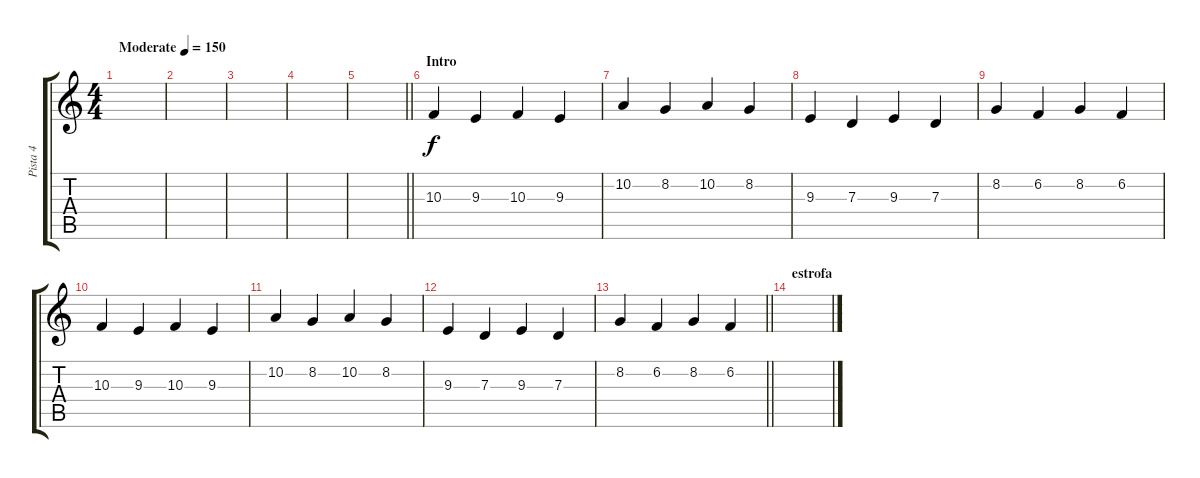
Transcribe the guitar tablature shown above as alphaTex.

\track ("Pista 4" "Pista 4") {instrument accordion}
\staff {score tabs}
\tuning (E4 B3 G3 D3 A2 E2) {hide}
\ts (4 4)
\tempo (150 "Moderate")
\clef g2
\ks c
|
|
|
|
\barLineRight lightlight
|
\section ("" "Intro")
10.3.4 9.3.4 10.3.4 9.3.4 |
10.2.4 8.2.4 10.2.4 8.2.4 |
9.3.4 7.3.4 9.3.4 7.3.4 |
8.2.4 6.2.4 8.2.4 6.2.4 |
10.3.4 9.3.4 10.3.4 9.3.4 |
10.2.4 8.2.4 10.2.4 8.2.4 |
9.3.4 7.3.4 9.3.4 7.3.4 |
\barLineRight lightlight
8.2.4 6.2.4 8.2.4 6.2.4 |
\section ("" "estrofa")
